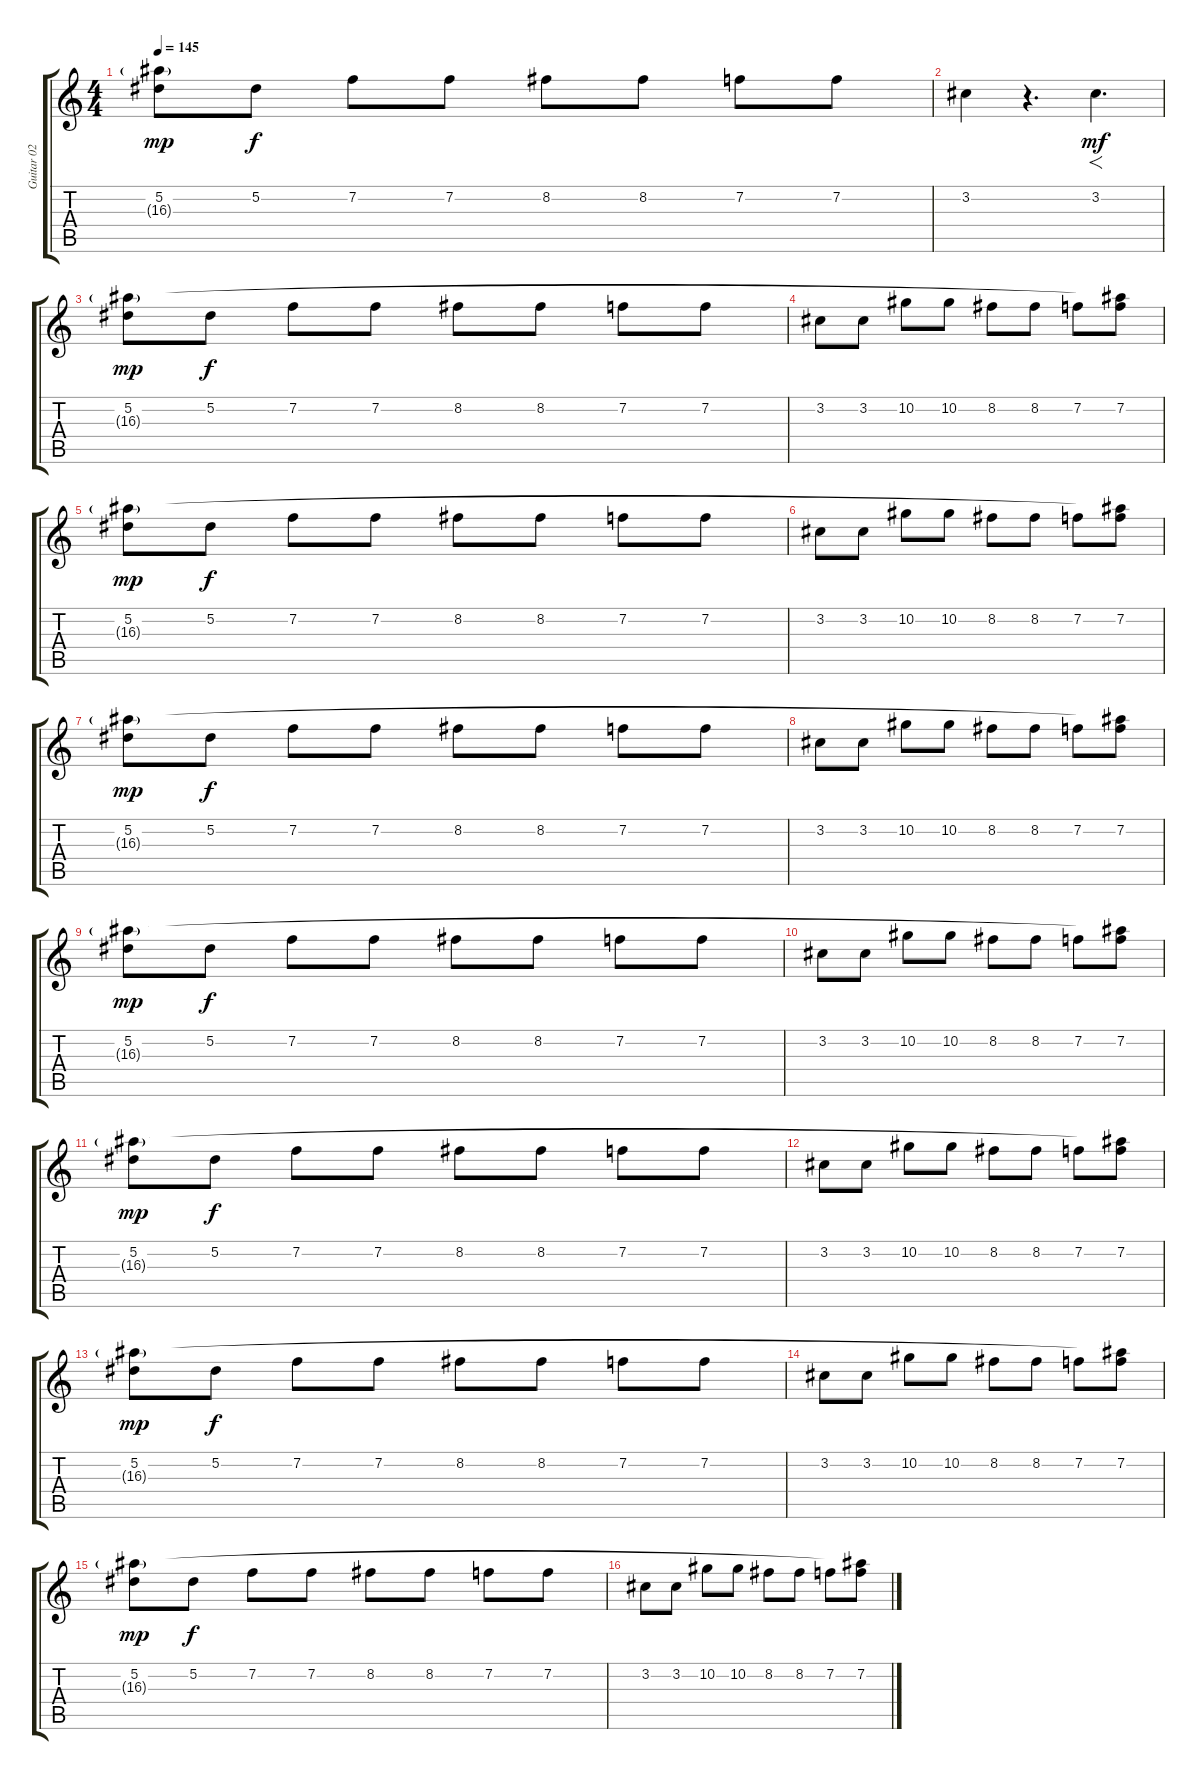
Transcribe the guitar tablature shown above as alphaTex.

\track ("Guitar 02" "Guitar 02") {instrument overdrivenguitar}
\staff {score tabs}
\tuning (Eb4 Bb3 Gb3 Db3 Ab2 Db2) {hide}
\ts (4 4)
\tempo 145
\clef g2
\ks c
(5.2 16.3{g}).8{dy mp} 5.2.8{dy f} 7.2.8 7.2.8 8.2.8 8.2.8 7.2.8 7.2.8 |
3.2.4 r.4{d} 3.2.4{f d dy mf} |
(5.2 16.3{g}).8{dy mp} 5.2.8{dy f} 7.2.8 7.2.8 8.2.8 8.2.8 7.2.8 7.2.8 |
3.2.8 3.2.8 10.2.8 10.2.8 8.2.8 8.2.8 7.2.8 (7.2 16.3{t}).8 |
(5.2 16.3{g}).8{dy mp} 5.2.8{dy f} 7.2.8 7.2.8 8.2.8 8.2.8 7.2.8 7.2.8 |
3.2.8 3.2.8 10.2.8 10.2.8 8.2.8 8.2.8 7.2.8 (7.2 16.3{t}).8 |
(5.2 16.3{g}).8{dy mp} 5.2.8{dy f} 7.2.8 7.2.8 8.2.8 8.2.8 7.2.8 7.2.8 |
3.2.8 3.2.8 10.2.8 10.2.8 8.2.8 8.2.8 7.2.8 (7.2 16.3{t}).8 |
(5.2 16.3{g}).8{dy mp} 5.2.8{dy f} 7.2.8 7.2.8 8.2.8 8.2.8 7.2.8 7.2.8 |
3.2.8 3.2.8 10.2.8 10.2.8 8.2.8 8.2.8 7.2.8 (7.2 16.3{t}).8 |
(5.2 16.3{g}).8{dy mp} 5.2.8{dy f} 7.2.8 7.2.8 8.2.8 8.2.8 7.2.8 7.2.8 |
3.2.8 3.2.8 10.2.8 10.2.8 8.2.8 8.2.8 7.2.8 (7.2 16.3{t}).8 |
(5.2 16.3{g}).8{dy mp} 5.2.8{dy f} 7.2.8 7.2.8 8.2.8 8.2.8 7.2.8 7.2.8 |
3.2.8 3.2.8 10.2.8 10.2.8 8.2.8 8.2.8 7.2.8 (7.2 16.3{t}).8 |
(5.2 16.3{g}).8{dy mp} 5.2.8{dy f} 7.2.8 7.2.8 8.2.8 8.2.8 7.2.8 7.2.8 |
3.2.8 3.2.8 10.2.8 10.2.8 8.2.8 8.2.8 7.2.8 (7.2 16.3{t}).8
